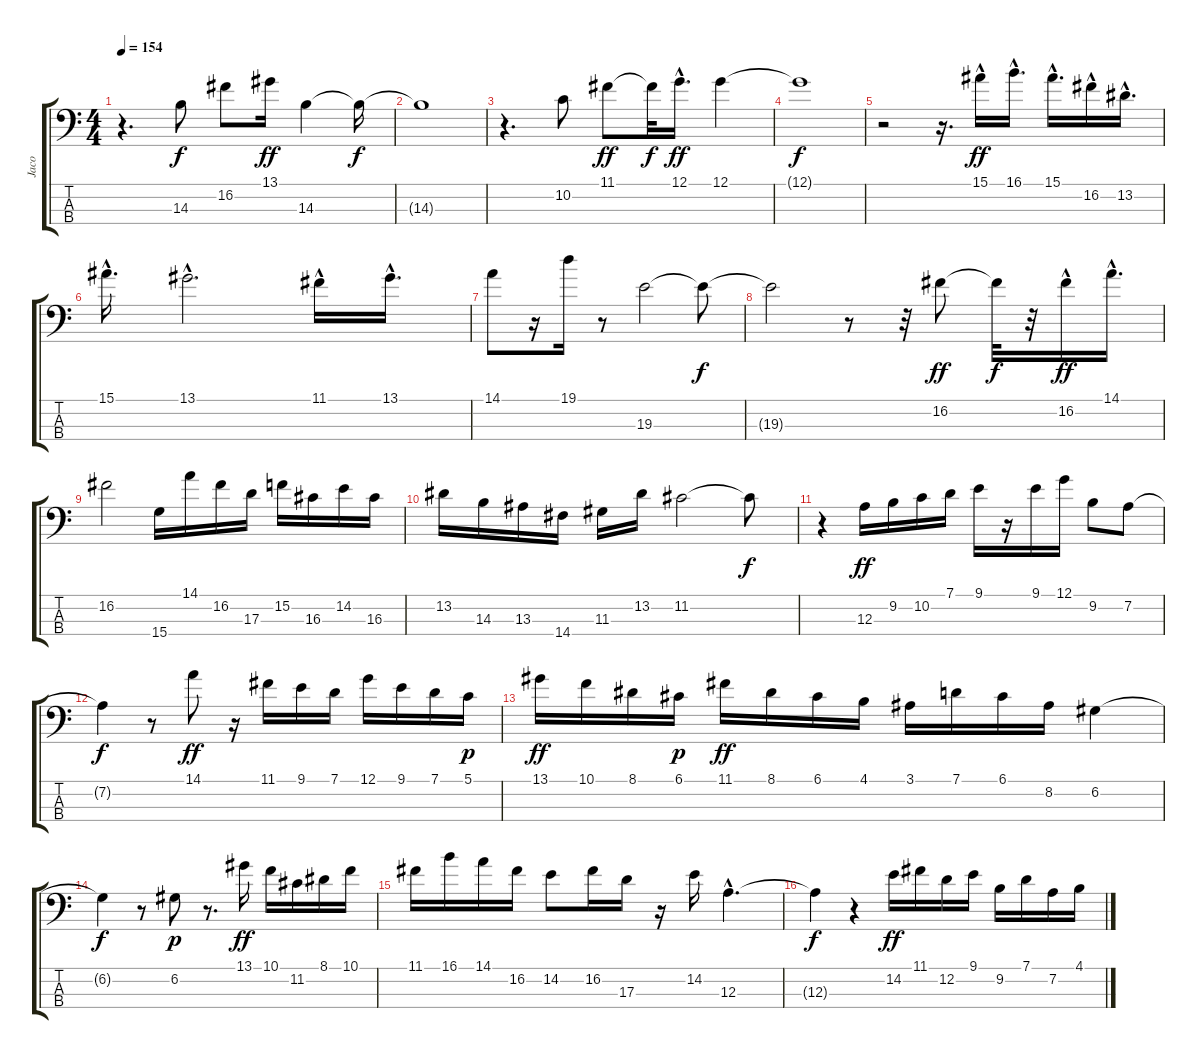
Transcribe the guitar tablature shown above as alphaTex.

\track ("Jaco" "Jaco") {instrument electricbassfinger}
\staff {score tabs}
\tuning (G2 D2 A1 E1) {hide}
\ts (4 4)
\tempo 154
\clef f4
\ks c
r.4{d dy f instrument electricbassfinger} 14.3.8 16.2.8 13.1.16{dy ff} 14.3.4 14.3{t}.16{dy f} |
14.3{t}.1 |
r.4{d} 10.2.8 11.1.8{dy ff} 11.1{t}.32{dy f} 12.1{hac}.16{d dy ff} 12.1.4 |
12.1{t}.1{dy f} |
r.2 r.16{d} 15.1{hac}.16{dy ff} 16.1{hac}.16{d} 15.1{hac}.16{d} 16.2{hac}.16 13.2{hac}.16{d} |
15.1{hac}.16{d} 13.1{hac}.2{d} 11.1{hac}.16 13.1{hac}.16{d} |
14.1.8 r.16 19.1.16 r.8 19.3.2 19.3{t}.8{dy f} |
19.3{t}.2 r.8 r.32 16.2.8{dy ff} 16.2{t}.32{dy f} r.32 16.2{hac}.16{dy ff} 14.1{hac}.16{d} |
16.2.2 15.4.16 14.1.16 16.2.16 17.3.16 15.2.16 16.3.16 14.2.16 16.3.16 |
13.2.16 14.3.16 13.3.16 14.4.16 11.3.16 13.2.16 11.2.2 11.2{t}.8{dy f} |
r.4 12.3.16{dy ff} 9.2.16 10.2.16 7.1.16 9.1.16 r.16 9.1.16 12.1.16 9.2.8 7.2.8 |
7.2{t}.4{dy f} r.8 14.1.8{dy ff} r.16 11.1.16 9.1.16 7.1.16 12.1.16 9.1.16 7.1.16 5.1.16{dy p} |
13.1.16{dy ff} 10.1.16 8.1.16 6.1.16{dy p} 11.1.16{dy ff} 8.1.16 6.1.16 4.1.16 3.1.16 7.1.16 6.1.16 8.2.16 6.2.4 |
6.2{t}.4{dy f} r.8 6.2.8{dy p} r.8{d} 13.1.16{dy ff} 10.1.16 11.2.16 8.1.16 10.1.16 |
11.1.16 16.1.16 14.1.16 16.2.16 14.2.8 16.2.16 17.3.16 r.16 14.2.16 12.3{hac}.4{d} |
12.3{t}.4{dy f} r.4 14.2.16{dy ff} 11.1.16 12.2.16 9.1.16 9.2.16 7.1.16 7.2.16 4.1.16
